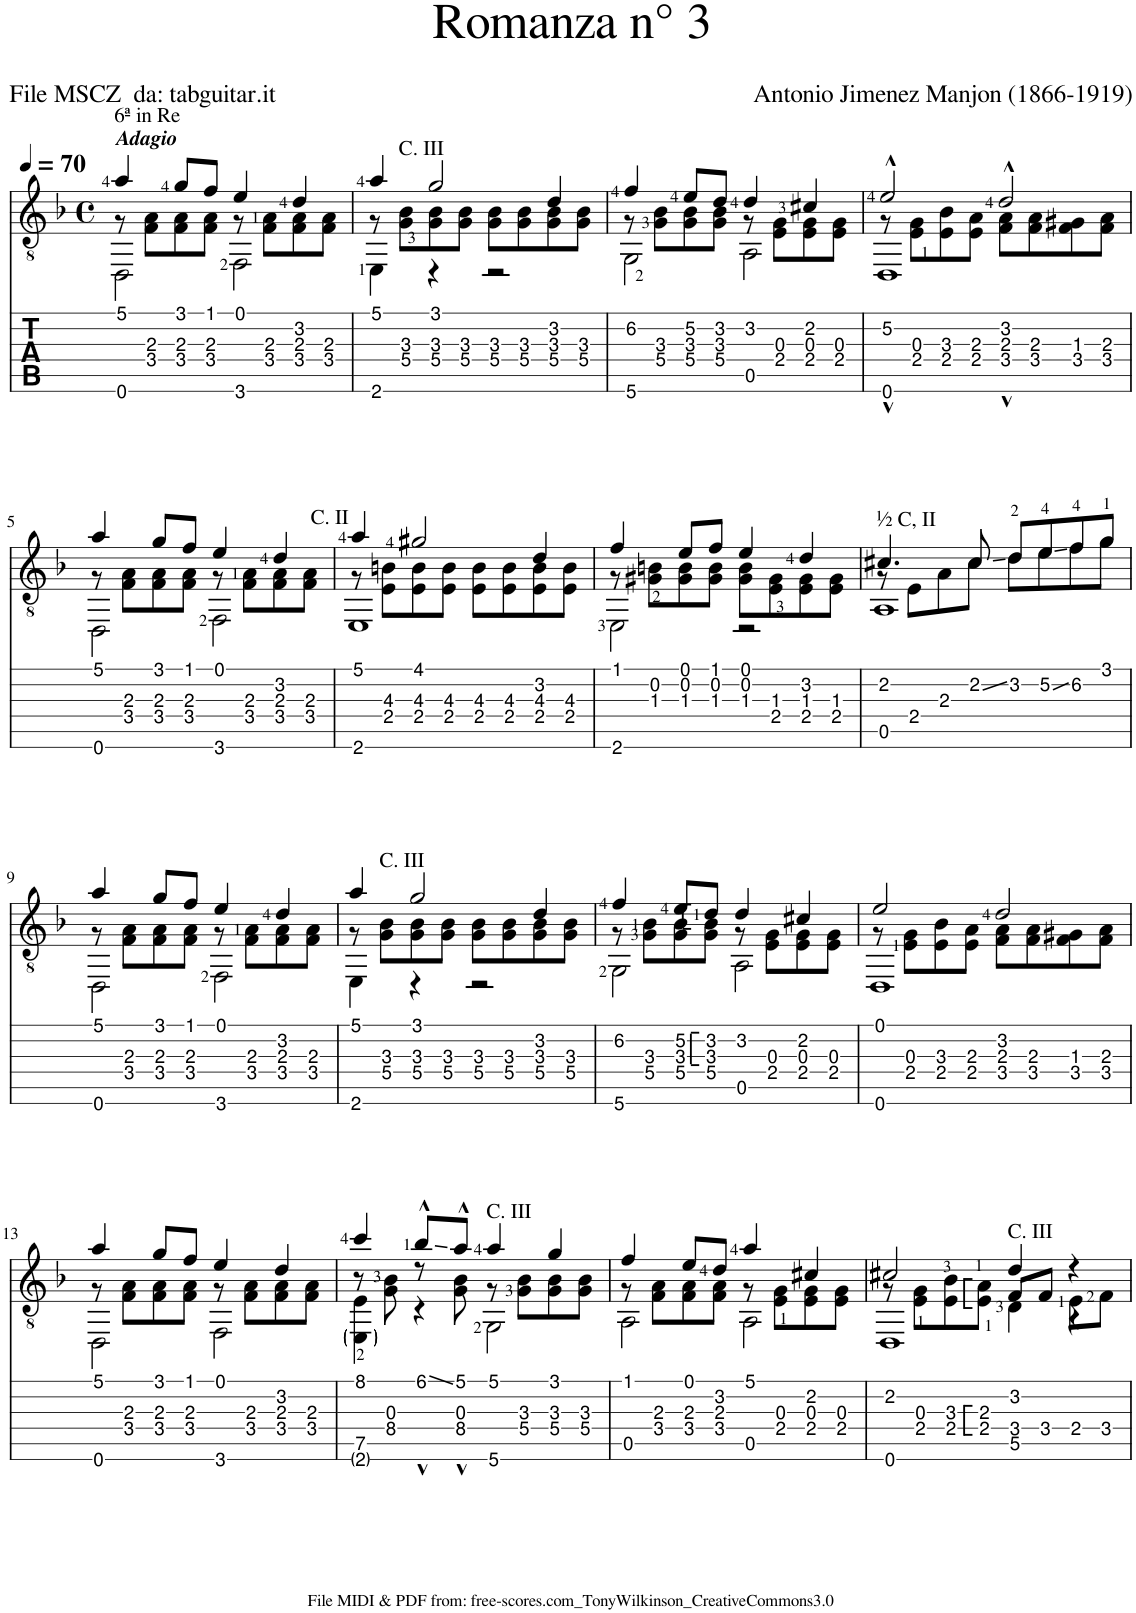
**kern	**kern
*part1	*part1
*staff2	*staff1
*I"Guitar	*
*I'Guit.	*
*stria6	*
*	*clefGv2
*k[b-]	*k[b-]
*M4/4	*M4/4
*met(c)	*met(c)
*MM70	*MM70
=1	=1
*^	*^
*	*^	*	*^
!	!	!	!LO:TX:a:t=6ª in Re	!	!
!	!	!	!LO:TX:a:Bi:t=Adagio	!	!
4a	8r	2DD	4a/	8r	2DD\
.	8F 8A	.	.	8F\ 8A\L	.
8gL	8F\ 8A\L	.	8g/L	8F\ 8A\	.
8fJ	8F\ 8A\J	.	8f/J	8F\ 8A\J	.
4e	8r	2FF	4e/	8r	2FF\
.	8F 8A	.	.	8F\ 8A\L	.
4d	8F\ 8A\L	.	4d/	8F\ 8A\	.
.	8F\ 8A\J	.	.	8F\ 8A\J	.
=2	=2	=2	=2	=2	=2
4a	8r	4EE	4a/	8r	4EE\
!	!	!	!	!LO:TX:a:t=C. III	!
.	8G 8B-	.	.	8G\ 8B-\L	.
2g	8G\ 8B-\L	4r	2g/	8G\ 8B-\	4r
.	8G\ 8B-\J	.	.	8G\ 8B-\J	.
.	8G\ 8B-\L	2r	.	8G\ 8B-\L	2r
.	8G\ 8B-\J	.	.	8G\ 8B-\	.
4d	8G\ 8B-\L	.	4d/	8G\ 8B-\	.
.	8G\ 8B-\J	.	.	8G\ 8B-\J	.
=3	=3	=3	=3	=3	=3
4f	8r	2GG	4f/	8r	2GG\
.	8G 8B-	.	.	8G\ 8B-\L	.
8eL	8G\ 8B-\L	.	8e/L	8G\ 8B-\	.
8dJ	8G\ 8B-\J	.	8d/J	8G\ 8B-\J	.
4d	8r	2AA	4d/	8r	2AA\
.	8E 8G	.	.	8E\ 8G\L	.
4c#	8E\ 8G\L	.	4c#X/	8E\ 8G\	.
.	8E\ 8G\J	.	.	8E\ 8G\J	.
=4	=4	=4	=4	=4	=4
2e^^	8r	1DD	2e^^/	8r	1DD
.	8E 8G	.	.	8E\ 8G\L	.
.	8E\ 8B-\L	.	.	8E\ 8B-\	.
.	8E\ 8A\J	.	.	8E\ 8A\J	.
2d^^	8F\ 8A\L	.	2d^^/	8F\ 8A\L	.
.	8F\ 8A\J	.	.	8F\ 8A\	.
.	8F\ 8G#\L	.	.	8F\ 8G#X\	.
.	8F\ 8A\J	.	.	8F\ 8A\J	.
!!LO:LB:g=z	!!	!!
=5	=5	=5	=5	=5	=5
4a	8r	2DD	4a/	8r	2DD\
.	8F 8A	.	.	8F\ 8A\L	.
8gL	8F\ 8A\L	.	8g/L	8F\ 8A\	.
8fJ	8F\ 8A\J	.	8f/J	8F\ 8A\J	.
4e	8r	2FF	4e/	8r	2FF\
.	8F 8A	.	.	8F\ 8A\L	.
4d	8F\ 8A\L	.	4d/	8F\ 8A\	.
.	8F\ 8A\J	.	.	8F\ 8A\J	.
=6	=6	=6	=6	=6	=6
!	!	!	!LO:TX:a:t=C. II	!	!
4a	8r	1EE	4a/	8r	1EE
.	8E 8B	.	.	8E\ 8Bn\L	.
2g#	8E\ 8B\L	.	2g#X/	8E\ 8B\	.
.	8E\ 8B\J	.	.	8E\ 8B\J	.
.	8E\ 8B\L	.	.	8E\ 8B\L	.
.	8E\ 8B\J	.	.	8E\ 8B\	.
4d	8E\ 8B\L	.	4d/	8E\ 8B\	.
.	8E\ 8B\J	.	.	8E\ 8B\J	.
=7	=7	=7	=7	=7	=7
4f	8r	2EE	4f/	8r	2EE\
.	8G# 8B	.	.	8G#X\ 8Bn\L	.
8eL	8G#\ 8B\L	.	8e/L	8G#\ 8B\	.
8fJ	8G#\ 8B\J	.	8f/J	8G#\ 8B\J	.
4e	8G#\ 8B\L	2r	4e/	8G#\ 8B\L	2r
.	8E\ 8G#\J	.	.	8E\ 8G#\	.
4d	8E\ 8G#\L	.	4d/	8E\ 8G#\	.
.	8E\ 8G#\J	.	.	8E\ 8G#\J	.
=8	=8	=8	=8	=8	=8
!	!	!	!LO:TX:a:t=½ C, II	!	!
4.c#	8r	1AA	4.c#X/	8r	1AA
.	8E	.	.	8E\L	.
.	8AL	.	.	8A\	.
8c#	8c#J	.	8c#/	8c#\J	.
8dL	8dL	.	8d/L	8d\L	.
8eJ	8eJ	.	8e/	8e\	.
8fL	8fL	.	8f/	8f\	.
8gJ	8gJ	.	8g/J	8g\J	.
!!LO:LB:g=z	!!	!!
=9	=9	=9	=9	=9	=9
4a	8r	2DD	4a/	8r	2DD\
.	8F 8A	.	.	8F\ 8A\L	.
8gL	8F\ 8A\L	.	8g/L	8F\ 8A\	.
8fJ	8F\ 8A\J	.	8f/J	8F\ 8A\J	.
4e	8r	2FF	4e/	8r	2FF\
.	8F 8A	.	.	8F\ 8A\L	.
4d	8F\ 8A\L	.	4d/	8F\ 8A\	.
.	8F\ 8A\J	.	.	8F\ 8A\J	.
=10	=10	=10	=10	=10	=10
4a	8r	4EE	4a/	8r	4EE\
!	!	!	!	!LO:TX:a:t=C. III	!
.	8G 8B-	.	.	8G\ 8B-\L	.
2g	8G\ 8B-\L	4r	2g/	8G\ 8B-\	4r
.	8G\ 8B-\J	.	.	8G\ 8B-\J	.
.	8G\ 8B-\L	2r	.	8G\ 8B-\L	2r
.	8G\ 8B-\J	.	.	8G\ 8B-\	.
4d	8G\ 8B-\L	.	4d/	8G\ 8B-\	.
.	8G\ 8B-\J	.	.	8G\ 8B-\J	.
=11	=11	=11	=11	=11	=11
4f	8r	2GG	4f/	8r	2GG\
.	8G 8B-	.	.	8G\ 8B-\L	.
8eL	8G\ 8B-\L	.	8e/L	8G\ 8B-\	.
8dJ	8G\ 8B-\J	.	8d/J	8G\ 8B-\J	.
4d	8r	2AA	4d/	8r	2AA\
.	8E 8G	.	.	8E\ 8G\L	.
4c#	8E\ 8G\L	.	4c#X/	8E\ 8G\	.
.	8E\ 8G\J	.	.	8E\ 8G\J	.
=12	=12	=12	=12	=12	=12
2e	8r	1DD	2e/	8r	1DD
.	8E 8G	.	.	8E\ 8G\L	.
.	8E\ 8B-\L	.	.	8E\ 8B-\	.
.	8E\ 8A\J	.	.	8E\ 8A\J	.
2d	8F\ 8A\L	.	2d/	8F\ 8A\L	.
.	8F\ 8A\J	.	.	8F\ 8A\	.
.	8F\ 8G#\L	.	.	8F\ 8G#X\	.
.	8F\ 8A\J	.	.	8F\ 8A\J	.
!!LO:LB:g=z	!!	!!
=13	=13	=13	=13	=13	=13
4a	8r	2DD	4a/	8r	2DD\
.	8F 8A	.	.	8F\ 8A\L	.
8gL	8F\ 8A\L	.	8g/L	8F\ 8A\	.
8fJ	8F\ 8A\J	.	8f/J	8F\ 8A\J	.
4e	8r	2FF	4e/	8r	2FF\
.	8F 8A	.	.	8F\ 8A\L	.
4d	8F\ 8A\L	.	4d/	8F\ 8A\	.
.	8F\ 8A\J	.	.	8F\ 8A\J	.
=14	=14	=14	=14	=14	=14
4cc	8r	4EE 4E	4cc/	8r	4EE\ 4E\
.	8B- 8G	.	.	8G\ 8B-\	.
8b-^^L	8r	4r	8b-^^/L	8r	4r
8a^^J	8B- 8G	.	8a^^/J	8G\ 8B-\	.
!	!	!	!LO:TX:a:t=C. III	!	!
4a	8r	2GG	4a/	8r	2GG\
.	8G 8B-	.	.	8G\ 8B-\L	.
4g	8G\ 8B-\L	.	4g/	8G\ 8B-\	.
.	8G\ 8B-\J	.	.	8G\ 8B-\J	.
=15	=15	=15	=15	=15	=15
4f	8r	2AA	4f/	8r	2AA\
.	8F 8A	.	.	8F\ 8A\L	.
8eL	8F\ 8A\L	.	8e/L	8F\ 8A\	.
8dJ	8F\ 8A\J	.	8d/J	8F\ 8A\J	.
4a	8r	2AA	4a/	8r	2AA\
.	8E 8G	.	.	8E\ 8G\L	.
4c#	8E\ 8G\L	.	4c#X/	8E\ 8G\	.
.	8E\ 8G\J	.	.	8E\ 8G\J	.
=16	=16	=16	=16	=16	=16
*	*	*^	*	*	*^
2c#	8r	2ryy	1DD	2c#X/	8r	2ryy	1DD
.	8E 8G	.	.	.	8E\ 8G\L	.	.
.	8E\ 8B-\L	.	.	.	8E\ 8B-\	.	.
.	8E\ 8A\J	.	.	.	8E\ 8A\J	.	.
!	!	!	!	!LO:TX:a:t=C. III	!	!	!
4d	4D	8FL	.	4d/	4D\	8F/L	.
.	.	8FJ	.	.	.	8F/J	.
4r	8EL	4r	.	4r	8E\L	4r	.
.	8FJ	.	.	.	8F\J	.	.
*v	*v	*v	*v	*	*	*	*
*	*v	*v	*v	*v
=	=
*-	*-
